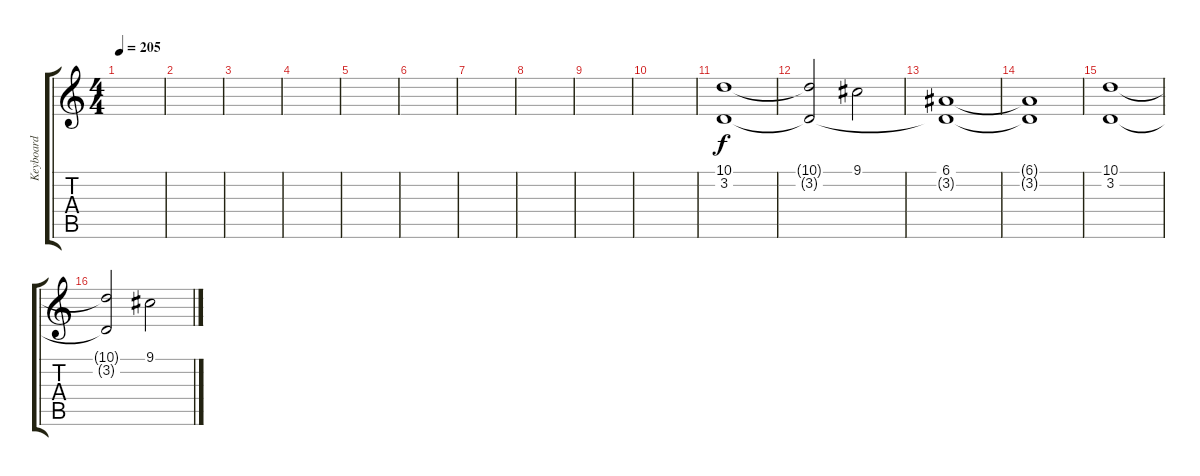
\track ("Keyboard" "Keyboard") {instrument lead1square}
\staff {score tabs}
\tuning (E4 B3 G3 D3 G2 D2) {hide}
\ts (4 4)
\tempo 205
\clef g2
\ks c
|
|
|
|
|
|
|
|
|
|
(10.1 3.2).1{instrument synthstrings1} |
(10.1{t} 3.2{t}).2 9.1.2 |
(6.1 3.2{t}).1 |
(6.1{t} 3.2{t}).1 |
(10.1 3.2).1{instrument synthstrings1} |
(10.1{t} 3.2{t}).2 9.1.2
